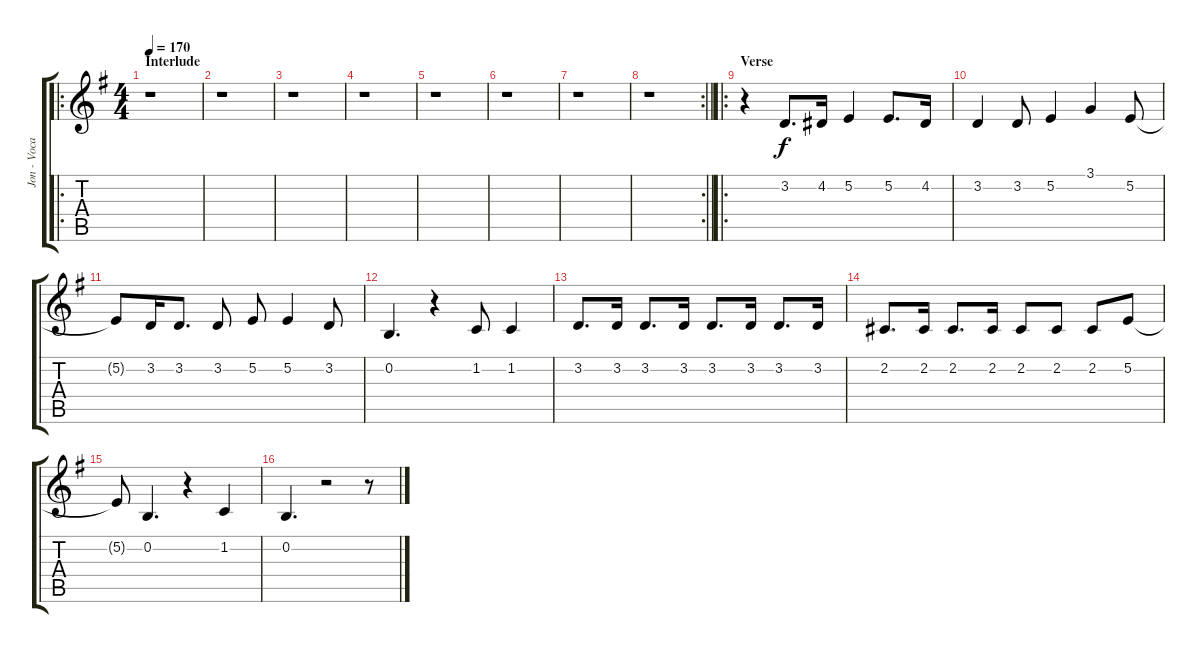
\track ("Jon - Vocals" "Jon - Voca") {instrument lead2sawtooth}
\staff {score tabs}
\tuning (E4 B3 G3 D3 A2 E2) {hide}
\ro
\ts (4 4)
\section ("" "Interlude")
\tempo 170
\clef g2
\ks g
r.1{dy f} |
r.1 |
r.1 |
r.1 |
r.1 |
r.1 |
r.1 |
\rc 2
\barLineRight lightlight
r.1 |
\ro
\section ("" "Verse")
r.4 3.2.8{d} 4.2.16 5.2.4 5.2.8{d} 4.2.16 |
3.2.4 3.2.8 5.2.4 3.1.4 5.2.8 |
5.2{t}.8 3.2.16 3.2.8{d} 3.2.8 5.2.8 5.2.4 3.2.8 |
0.2.4{d} r.4 1.2.8 1.2.4 |
3.2.8{d} 3.2.16 3.2.8{d} 3.2.16 3.2.8{d} 3.2.16 3.2.8{d} 3.2.16 |
2.2.8{d} 2.2.16 2.2.8{d} 2.2.16 2.2.8 2.2.8 2.2.8 5.2.8 |
5.2{t}.8 0.2.4{d} r.4 1.2.4 |
0.2.4{d} r.2 r.8
